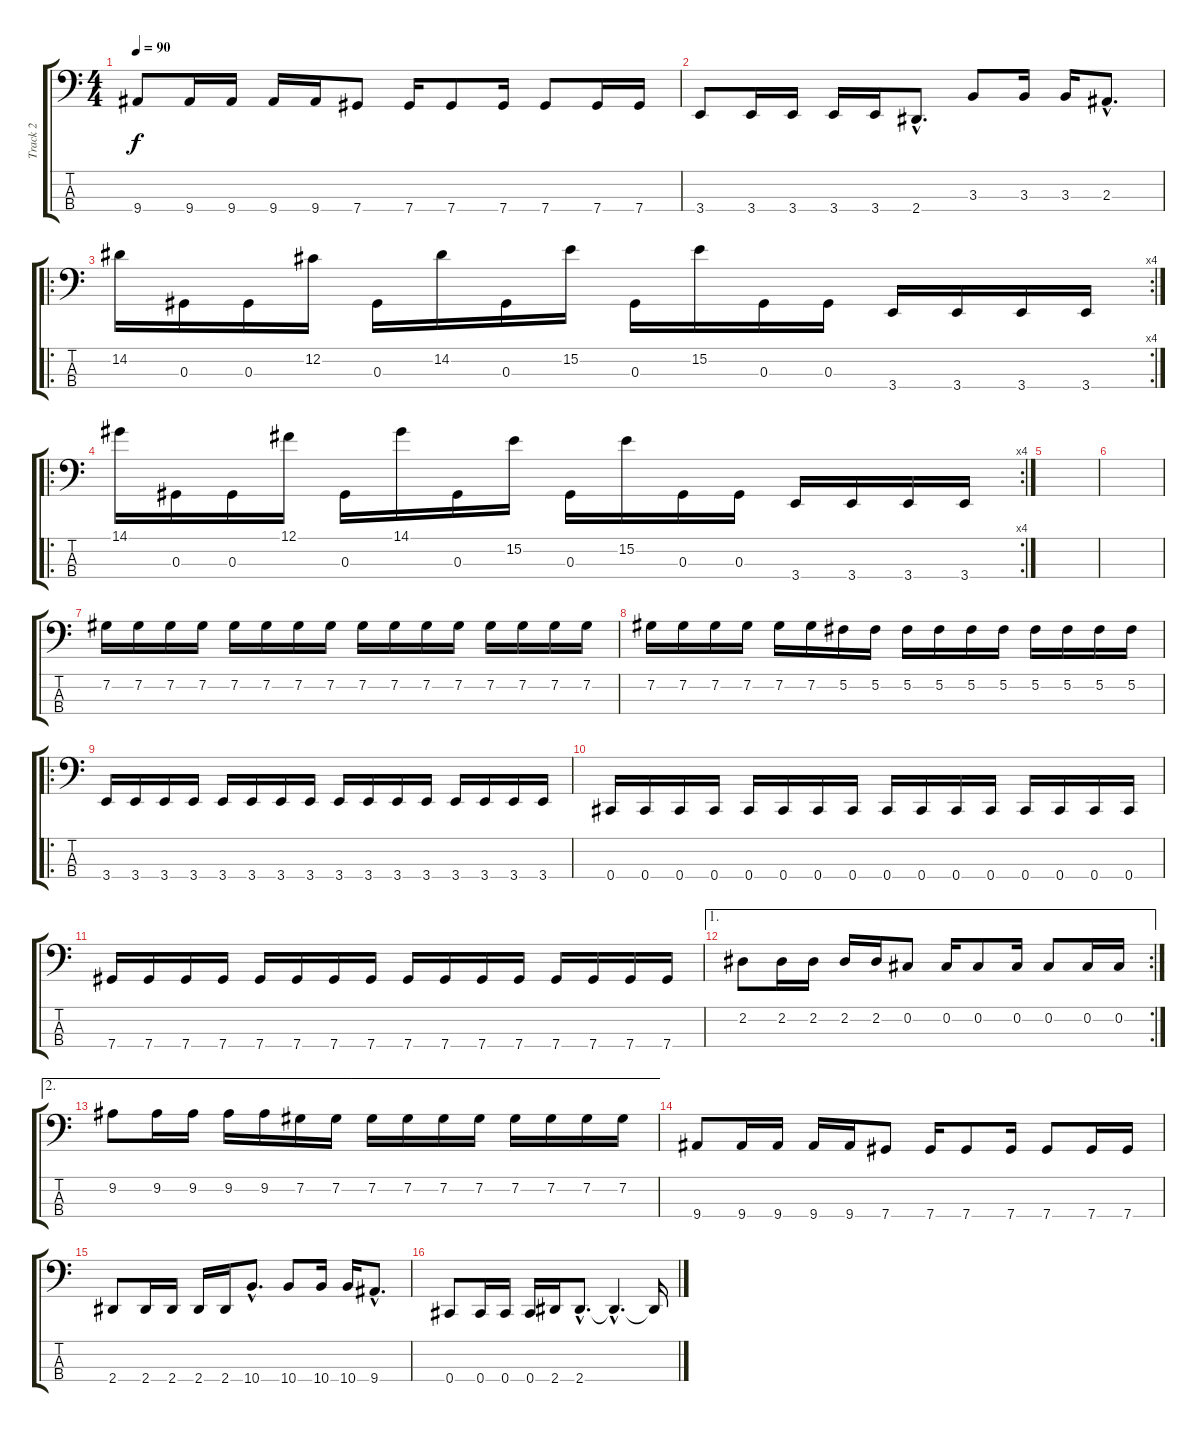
\track ("Track 2" "Track 2") {instrument electricbassfinger}
\staff {score tabs}
\tuning (Gb2 Db2 Ab1 Db1) {hide}
\ts (4 4)
\tempo 90
\clef f4
\ks c
9.4.8{dy f} 9.4.16 9.4.16 9.4.16 9.4.16 7.4.8 7.4.16 7.4.8 7.4.16 7.4.8 7.4.16 7.4.16 |
3.4.8 3.4.16 3.4.16 3.4.16 3.4.16 2.4{hac}.8{d} 3.3.8 3.3.16 3.3.16 2.3{hac}.8{d} |
\ro
\rc 4
14.2.16 0.3.16 0.3.16 12.2.16 0.3.16 14.2.16 0.3.16 15.2.16 0.3.16 15.2.16 0.3.16 0.3.16 3.4.16 3.4.16 3.4.16 3.4.16 |
\ro
\rc 4
14.1.16 0.3.16 0.3.16 12.1.16 0.3.16 14.1.16 0.3.16 15.2.16 0.3.16 15.2.16 0.3.16 0.3.16 3.4.16 3.4.16 3.4.16 3.4.16 |
|
|
7.2.16 7.2.16 7.2.16 7.2.16 7.2.16 7.2.16 7.2.16 7.2.16 7.2.16 7.2.16 7.2.16 7.2.16 7.2.16 7.2.16 7.2.16 7.2.16 |
7.2.16 7.2.16 7.2.16 7.2.16 7.2.16 7.2.16 5.2.16 5.2.16 5.2.16 5.2.16 5.2.16 5.2.16 5.2.16 5.2.16 5.2.16 5.2.16 |
\ro
3.4.16 3.4.16 3.4.16 3.4.16 3.4.16 3.4.16 3.4.16 3.4.16 3.4.16 3.4.16 3.4.16 3.4.16 3.4.16 3.4.16 3.4.16 3.4.16 |
0.4.16 0.4.16 0.4.16 0.4.16 0.4.16 0.4.16 0.4.16 0.4.16 0.4.16 0.4.16 0.4.16 0.4.16 0.4.16 0.4.16 0.4.16 0.4.16 |
7.4.16 7.4.16 7.4.16 7.4.16 7.4.16 7.4.16 7.4.16 7.4.16 7.4.16 7.4.16 7.4.16 7.4.16 7.4.16 7.4.16 7.4.16 7.4.16 |
\ae 1
\rc 2
2.2.8 2.2.16 2.2.16 2.2.16 2.2.16 0.2.8 0.2.16 0.2.8 0.2.16 0.2.8 0.2.16 0.2.16 |
\ae 2
9.2.8 9.2.16 9.2.16 9.2.16 9.2.16 7.2.16 7.2.16 7.2.16 7.2.16 7.2.16 7.2.16 7.2.16 7.2.16 7.2.16 7.2.16 |
9.4.8 9.4.16 9.4.16 9.4.16 9.4.16 7.4.8 7.4.16 7.4.8 7.4.16 7.4.8 7.4.16 7.4.16 |
2.4.8 2.4.16 2.4.16 2.4.16 2.4.16 10.4{hac}.8{d} 10.4.8 10.4.16 10.4.16 9.4{hac}.8{d} |
0.4.8{volume 12} 0.4.16 0.4.16 0.4.16 2.4.16 2.4{hac}.8{d} 2.4{hac t}.4{d} 2.4{t}.16
